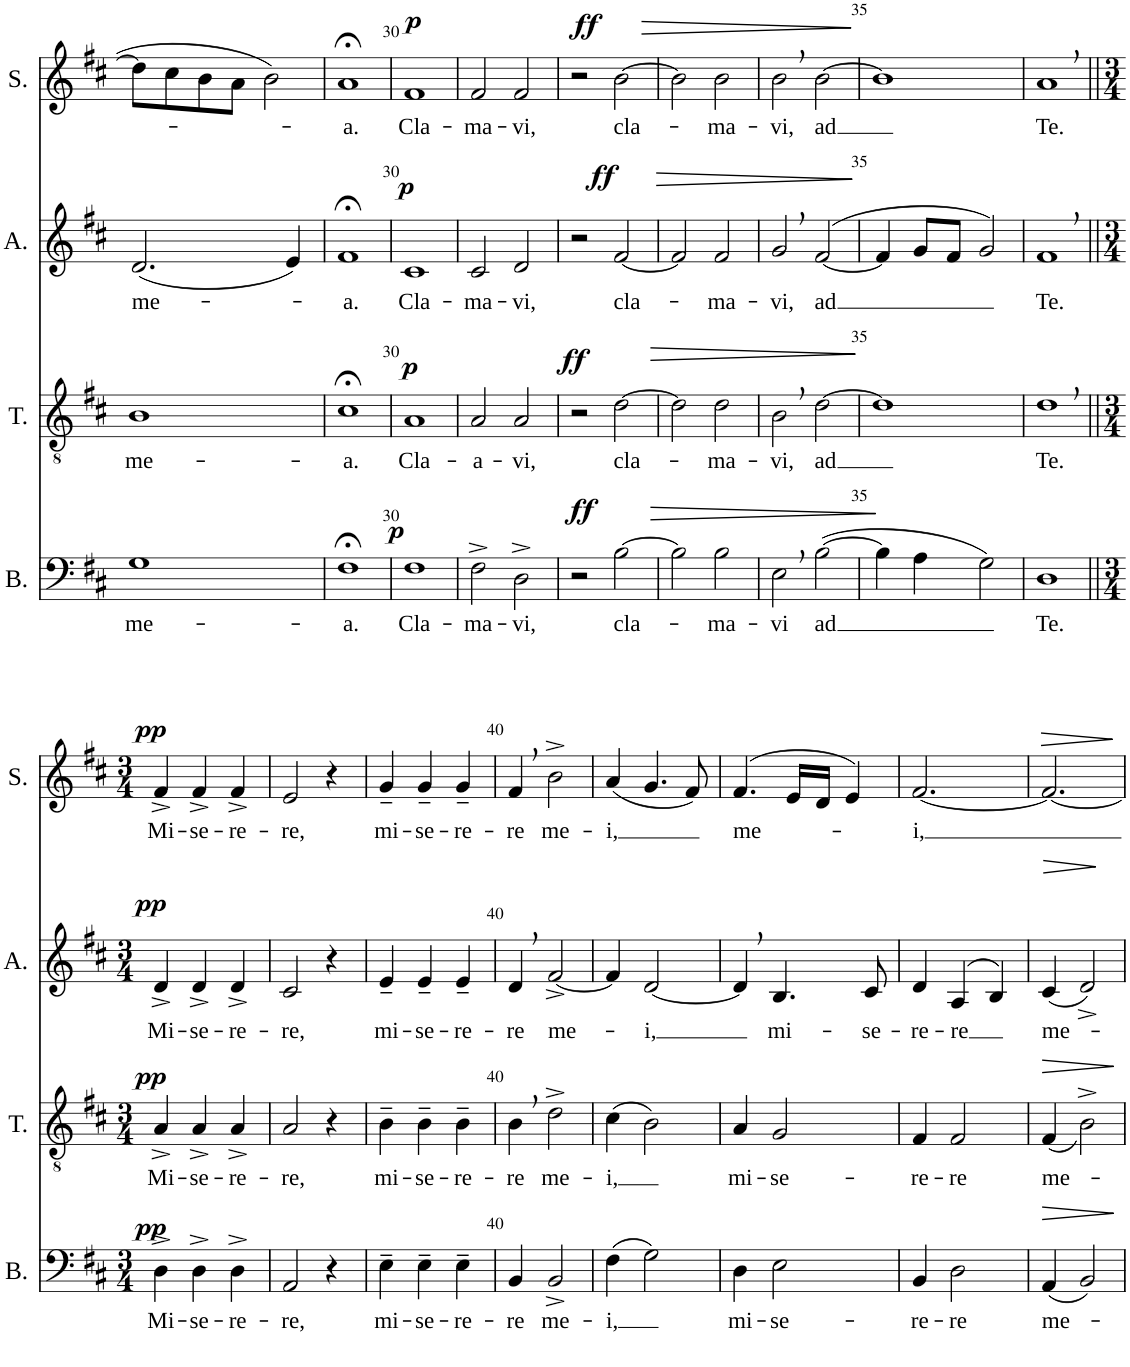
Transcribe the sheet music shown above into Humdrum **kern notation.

**kern	**text	**dynam	**kern	**text	**dynam	**kern	**text	**dynam	**kern	**text	**dynam
*part4	*part4	*part4	*part3	*part3	*part3	*part2	*part2	*part2	*part1	*part1	*part1
*staff4	*staff4	*staff4	*staff3	*staff3	*staff3	*staff2	*staff2	*staff2	*staff1	*staff1	*staff1
*I"Bass	*	*	*I"Tenor	*	*	*I"Alto	*	*	*I"Soprano	*	*
*I'B.	*	*	*I'T.	*	*	*I'A.	*	*	*I'S.	*	*
!!LO:PB:g=z
*clefF4	*	*	*clefGv2	*	*	*clefG2	*	*	*clefG2	*	*
*k[f#c#]	*	*	*k[f#c#]	*	*	*k[f#c#]	*	*	*k[f#c#]	*	*
*M4/4	*	*	*M4/4	*	*	*M4/4	*	*	*M4/4	*	*
*met(c)	*	*	*met(c)	*	*	*met(c)	*	*	*met(c)	*	*
=28	=28	=28	=28	=28	=28	=28	=28	=28	=28	=28	=28
!	!LO:LY:b	!	!	!LO:LY:b	!	!	!LO:LY:b	!	!	!	!
1G	me-	.	1B	me-	.	(2.d/	me-	.	8dd\L]	.	.
.	.	.	.	.	.	.	.	.	8cc#\	.	.
.	.	.	.	.	.	.	.	.	8b\	.	.
.	.	.	.	.	.	.	.	.	8a\J	.	.
.	.	.	.	.	.	.	.	.	2b\	.	.
.	.	.	.	.	.	4e/)	.	.	.	.	.
=29	=29	=29	=29	=29	=29	=29	=29	=29	=29	=29	=29
!	!LO:LY:b	!LO:DY:a	!	!LO:LY:b	!	!	!LO:LY:b	!	!	!LO:LY:b	!
1F#;<	-a.	p	1c#;<	-a.	.	1f#;<	-a.	.	1a;<	-a.	.
=30	=30	=30	=30	=30	=30	=30	=30	=30	=30	=30	=30
!	!LO:LY:b	!	!	!LO:LY:b	!LO:DY:a	!	!LO:LY:b	!LO:DY:a	!	!LO:LY:b	!LO:DY:a
1F#	Cla-	.	1A	Cla-	p	1c#	Cla-	p	1f#	Cla-	p
=31	=31	=31	=31	=31	=31	=31	=31	=31	=31	=31	=31
!	!LO:LY:b	!	!	!LO:LY:b	!	!	!LO:LY:b	!	!	!LO:LY:b	!
2F#^\	-ma-	.	2A/	-a-	.	2c#/	-ma-	.	2f#/	-ma-	.
!	!LO:LY:b	!	!	!LO:LY:b	!	!	!LO:LY:b	!	!	!LO:LY:b	!
2D^\	-vi,	.	2A/	-vi,	.	2d/	-vi,	.	2f#/	-vi,	.
=32	=32	=32	=32	=32	=32	=32	=32	=32	=32	=32	=32
!	!	!	!	!	!LO:DY:a	!	!	!	!	!	!
2r	.	.	2r	.	ff	2r	.	.	2r	.	.
!	!LO:LY:b	!LO:HP:b	!	!LO:LY:b	!LO:HP:b	!	!LO:LY:b	!LO:HP:b	!	!LO:LY:b	!LO:HP:b
!	!	!LO:DY:n=1:a	!	!	!	!	!	!LO:DY:n=1:a	!	!	!LO:DY:n=1:a
[2B\	cla-	> ff	[2d\	cla-	>	[2f#/	cla-	> ff	[2b\	cla-	> ff
=33	=33	=33	=33	=33	=33	=33	=33	=33	=33	=33	=33
2B\]	.	.	2d\]	.	.	2f#/]	.	.	2b\]	.	.
!	!LO:LY:b	!	!	!LO:LY:b	!	!	!LO:LY:b	!	!	!LO:LY:b	!
2B\	-ma-	.	2d\	-ma-	.	2f#/	-ma-	.	2b\	-ma-	.
=34	=34	=34	=34	=34	=34	=34	=34	=34	=34	=34	=34
!	!LO:LY:b	!	!	!LO:LY:b	!	!	!LO:LY:b	!	!	!LO:LY:b	!
2E,\	-vi	.	2B,\	-vi,	.	2g,/	-vi,	.	2b,\	-vi,	.
!	!LO:LY:b	!	!	!LO:LY:b	!	!	!LO:LY:b	!	!	!LO:LY:b	!
([2B\	ad	.	[2d\	ad	.	(>[2f#/	-ad	.	[2b\	ad	.
.	.	]	.	.	]	.	.	]	.	.	]
=35	=35	=35	=35	=35	=35	=35	=35	=35	=35	=35	=35
4B\]	.	.	1d]	.	.	4f#/]	.	.	1b]	.	.
4A\	.	.	.	.	.	8g/L	.	.	.	.	.
.	.	.	.	.	.	8f#/J	.	.	.	.	.
2G\)	.	.	.	.	.	2g/)	.	.	.	.	.
=36	=36	=36	=36	=36	=36	=36	=36	=36	=36	=36	=36
!	!LO:LY:b	!	!	!LO:LY:b	!	!	!LO:LY:b	!	!	!LO:LY:b	!
1D	Te.	.	1d,	Te.	.	1f#,	Te.	.	1a,	Te.	.
!!LO:LB:g=z
=37||	=37||	=37||	=37||	=37||	=37||	=37||	=37||	=37||	=37||	=37||	=37||
*M3/4	*	*	*M3/4	*	*	*M3/4	*	*	*M3/4	*	*
!	!LO:LY:b	!LO:DY:a	!	!LO:LY:b	!LO:DY:a	!	!LO:LY:b	!LO:DY:a	!	!LO:LY:b	!LO:DY:a
4D^\	Mi-	pp	4A^/	Mi-	pp	4d^/	Mi-	pp	4f#^/	Mi-	pp
!	!LO:LY:b	!	!	!LO:LY:b	!	!	!LO:LY:b	!	!	!LO:LY:b	!
4D^\	-se-	.	4A^/	-se-	.	4d^/	-se-	.	4f#^/	-se-	.
!	!LO:LY:b	!	!	!LO:LY:b	!	!	!LO:LY:b	!	!	!LO:LY:b	!
4D^\	-re-	.	4A^/	-re-	.	4d^/	-re-	.	4f#^/	-re-	.
=38	=38	=38	=38	=38	=38	=38	=38	=38	=38	=38	=38
!	!LO:LY:b	!	!	!LO:LY:b	!	!	!LO:LY:b	!	!	!LO:LY:b	!
2AA/	-re,	.	2A/	-re,	.	2c#/	-re,	.	2e/	-re,	.
4r	.	.	4r	.	.	4r	.	.	4r	.	.
=39	=39	=39	=39	=39	=39	=39	=39	=39	=39	=39	=39
!	!LO:LY:b	!	!	!LO:LY:b	!	!	!LO:LY:b	!	!	!LO:LY:b	!
4E~\	mi-	.	4B~\	mi-	.	4e~/	mi-	.	4g~/	mi-	.
!	!LO:LY:b	!	!	!LO:LY:b	!	!	!LO:LY:b	!	!	!LO:LY:b	!
4E~\	-se-	.	4B~\	-se-	.	4e~/	-se-	.	4g~/	-se-	.
!	!LO:LY:b	!	!	!LO:LY:b	!	!	!LO:LY:b	!	!	!LO:LY:b	!
4E~\	-re-	.	4B~\	-re-	.	4e~/	-re-	.	4g~/	-re-	.
=40	=40	=40	=40	=40	=40	=40	=40	=40	=40	=40	=40
!	!LO:LY:b	!	!	!LO:LY:b	!	!	!LO:LY:b	!	!	!LO:LY:b	!
4BB/	-re	.	4B,\	-re	.	4d,/	-re	.	4f#,/	-re	.
!	!LO:LY:b	!	!	!LO:LY:b	!	!	!LO:LY:b	!	!	!LO:LY:b	!
2BB^/	me-	.	2d^\	me-	.	[2f#^/	me-	.	2b^\	me-	.
=41	=41	=41	=41	=41	=41	=41	=41	=41	=41	=41	=41
!	!LO:LY:b	!	!	!LO:LY:b	!	!	!	!	!	!LO:LY:b	!
(4F#\	-i,	.	(4c#\	-i,	.	4f#/]	.	.	(4a/	-i,	.
!	!	!	!	!	!	!	!LO:LY:b	!	!	!	!
2G\)	.	.	2B\)	.	.	[2d/	-i,	.	4.g/	.	.
.	.	.	.	.	.	.	.	.	8f#/)	.	.
=42	=42	=42	=42	=42	=42	=42	=42	=42	=42	=42	=42
!	!LO:LY:b	!	!	!LO:LY:b	!	!	!	!	!	!LO:LY:b	!
4D\	mi-	.	4A/	mi-	.	4d,/]	.	.	(>4.f#/	me-	.
!	!LO:LY:b	!	!	!LO:LY:b	!	!	!LO:LY:b	!	!	!	!
2E\	-se-	.	2G/	-se-	.	4.B/	mi-	.	.	.	.
.	.	.	.	.	.	.	.	.	16e/LL	.	.
.	.	.	.	.	.	.	.	.	16d/JJ	.	.
.	.	.	.	.	.	.	.	.	4e/)	.	.
!	!	!	!	!	!	!	!LO:LY:b	!	!	!	!
.	.	.	.	.	.	8c#/	-se-	.	.	.	.
=43	=43	=43	=43	=43	=43	=43	=43	=43	=43	=43	=43
!	!LO:LY:b	!	!	!LO:LY:b	!	!	!LO:LY:b	!	!	!LO:LY:b	!
4BB/	-re-	.	4F#/	-re-	.	4d/	-re-	.	[2.f#/	-i,	.
!	!LO:LY:b	!	!	!LO:LY:b	!	!	!LO:LY:b	!	!	!	!
2D\	-re	.	2F#/	-re	.	(>4A/	-re	.	.	.	.
.	.	.	.	.	.	4B/)	.	.	.	.	.
=44	=44	=44	=44	=44	=44	=44	=44	=44	=44	=44	=44
!	!LO:LY:b	!LO:HP:b	!	!LO:LY:b	!LO:HP:b	!	!LO:LY:b	!LO:HP:b	!	!	!LO:HP:b
(4AA/	me-	>	(<4F#/	me-	>	(4c#/	me-	>	2.f#/_	.	>
2BB/)	.	.	2B^\)	.	.	2d^/)	.	.	.	.	.
.	.	]	.	.	]	.	.	]	.	.	]
=	=	=	=	=	=	=	=	=	=	=	=
*-	*-	*-	*-	*-	*-	*-	*-	*-	*-	*-	*-
